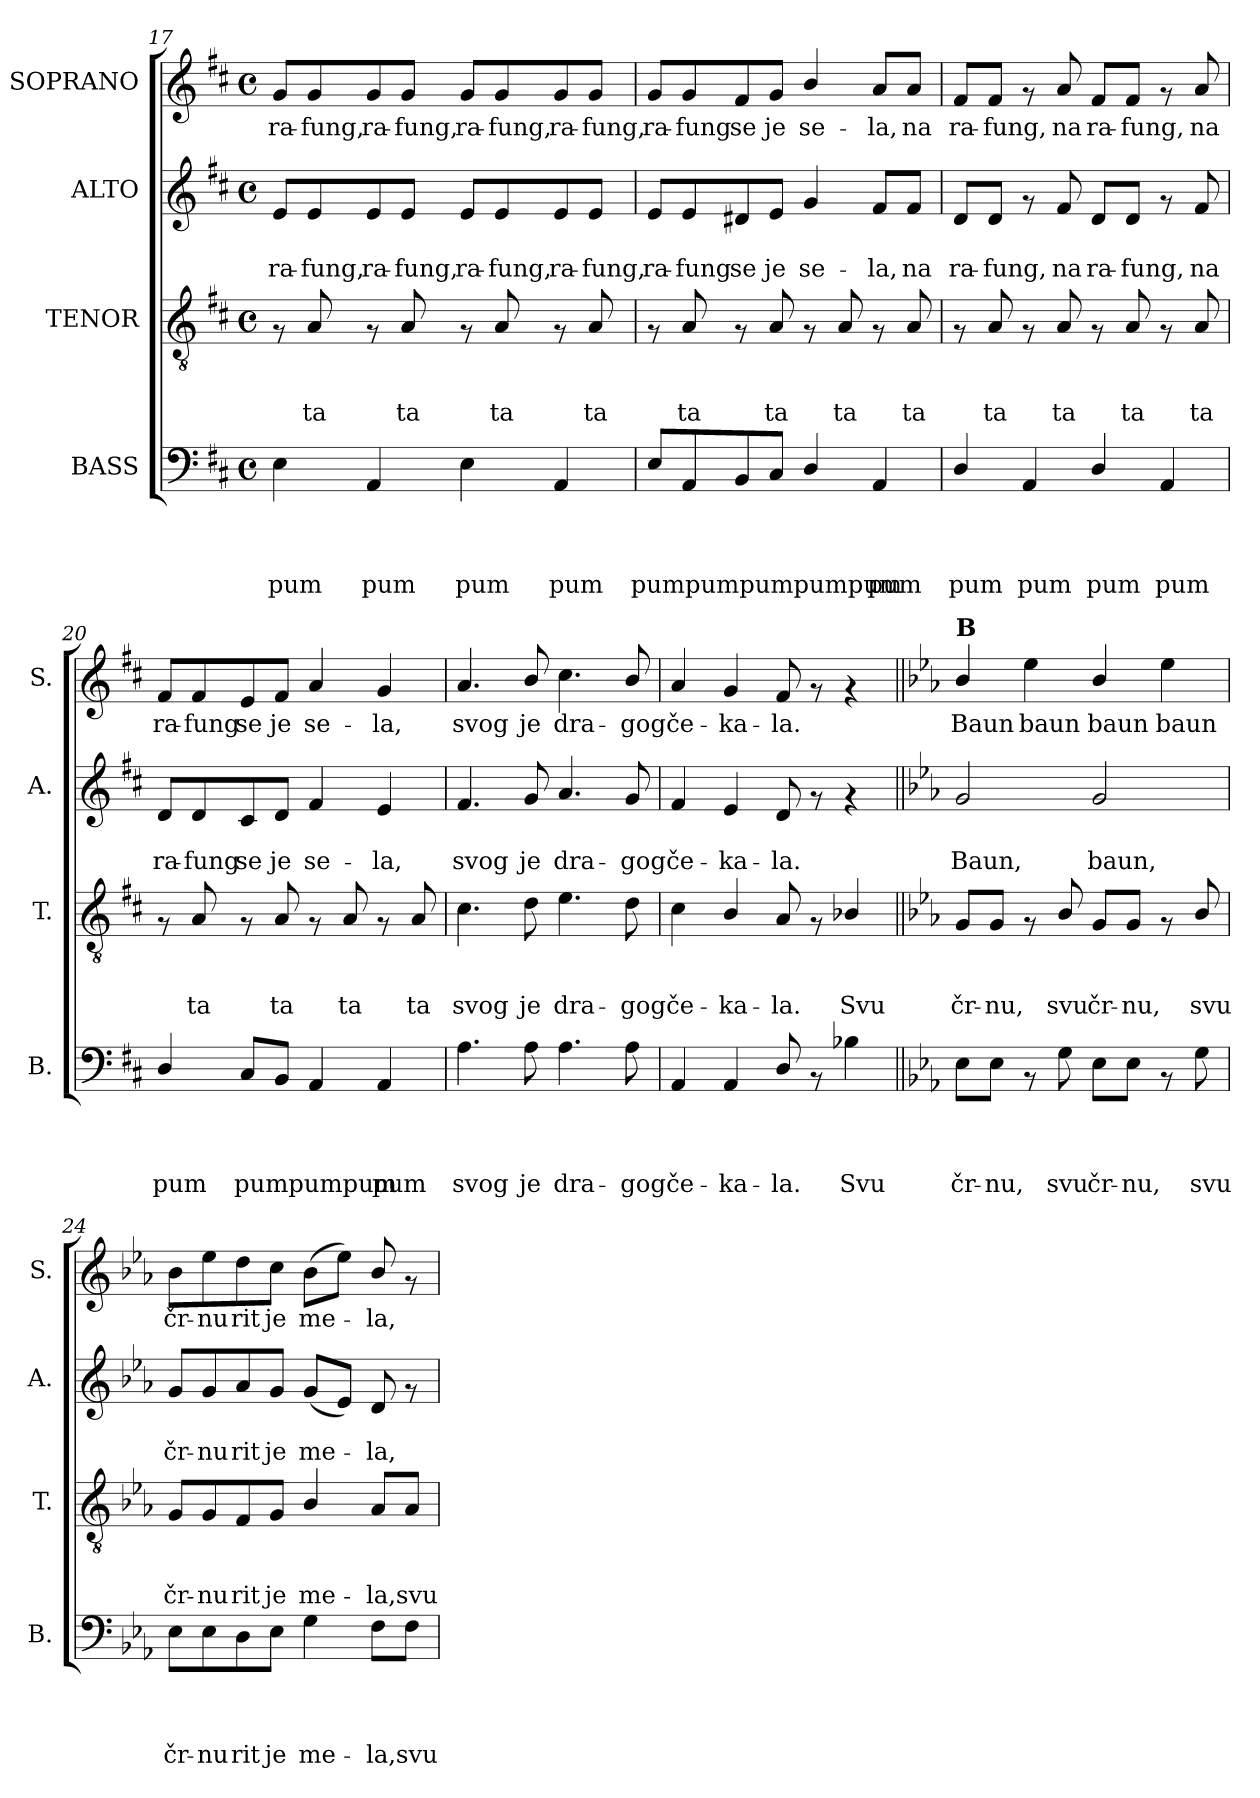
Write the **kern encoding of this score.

**kern	**text	**text	**text	**text	**kern	**text	**text	**text	**kern	**text	**text	**kern	**text
*part4	*part4	*part4	*part4	*part4	*part3	*part3	*part3	*part3	*part2	*part2	*part2	*part1	*part1
*staff4	*staff4	*staff4	*staff4	*staff4	*staff3	*staff3	*staff3	*staff3	*staff2	*staff2	*staff2	*staff1	*staff1
*I"BASS	*	*	*	*	*I"TENOR	*	*	*	*I"ALTO	*	*	*I"SOPRANO	*
*I'B.	*	*	*	*	*I'T.	*	*	*	*I'A.	*	*	*I'S.	*
*clefF4	*	*	*	*	*clefGv2	*	*	*	*clefG2	*	*	*clefG2	*
*k[f#c#]	*	*	*	*	*k[f#c#]	*	*	*	*k[f#c#]	*	*	*k[f#c#]	*
*D:	*	*	*	*	*D:	*	*	*	*D:	*	*	*D:	*
*M4/4	*	*	*	*	*M4/4	*	*	*	*M4/4	*	*	*M4/4	*
*met(c)	*	*	*	*	*met(c)	*	*	*	*met(c)	*	*	*met(c)	*
=17	=17	=17	=17	=17	=17	=17	=17	=17	=17	=17	=17	=17	=17
!	!	!	!	!LO:LY:b	!	!	!	!	!	!	!LO:LY:b	!	!LO:LY:b
4E\	.	.	.	pum	8rF	.	.	.	8e/L	.	ra-	8g/L	ra-
!	!	!	!	!	!	!	!	!LO:LY:b	!	!	!LO:LY:b	!	!LO:LY:b
.	.	.	.	.	8A/	.	.	ta	8e/	.	-fung,	8g/	-fung,
!	!	!	!	!LO:LY:b	!	!	!	!	!	!	!LO:LY:b	!	!LO:LY:b
4AA/	.	.	.	pum	8rF	.	.	.	8e/	.	ra-	8g/	ra-
!	!	!	!	!	!	!	!	!LO:LY:b	!	!	!LO:LY:b	!	!LO:LY:b
.	.	.	.	.	8A/	.	.	ta	8e/J	.	-fung,	8g/J	-fung,
!	!	!	!	!LO:LY:b	!	!	!	!	!	!	!LO:LY:b	!	!LO:LY:b
4E\	.	.	.	pum	8rF	.	.	.	8e/L	.	ra-	8g/L	ra-
!	!	!	!	!	!	!	!	!LO:LY:b	!	!	!LO:LY:b	!	!LO:LY:b
.	.	.	.	.	8A/	.	.	ta	8e/	.	-fung,	8g/	-fung,
!	!	!	!	!LO:LY:b	!	!	!	!	!	!	!LO:LY:b	!	!LO:LY:b
4AA/	.	.	.	pum	8rF	.	.	.	8e/	.	ra-	8g/	ra-
!	!	!	!	!	!	!	!	!LO:LY:b	!	!	!LO:LY:b	!	!LO:LY:b
.	.	.	.	.	8A/	.	.	ta	8e/J	.	-fung,	8g/J	-fung,
=18	=18	=18	=18	=18	=18	=18	=18	=18	=18	=18	=18	=18	=18
!	!	!	!	!LO:LY:b	!	!	!	!	!	!	!LO:LY:b	!	!LO:LY:b
8E/L	.	.	.	pumpumpumpumpum	8rF	.	.	.	8e/L	.	ra-	8g/L	ra-
!	!	!	!	!	!	!	!	!LO:LY:b	!	!	!LO:LY:b	!	!LO:LY:b
8AA/	.	.	.	.	8A/	.	.	ta	8e/	.	-fung	8g/	-fung
!	!	!	!	!	!	!	!	!	!	!	!LO:LY:b	!	!LO:LY:b
8BB/	.	.	.	.	8rF	.	.	.	8d#X/	.	se	8f#/	se
!	!	!	!	!	!	!	!	!LO:LY:b	!	!	!LO:LY:b	!	!LO:LY:b
8C#/J	.	.	.	.	8A/	.	.	ta	8e/J	.	je	8g/J	je
!	!	!	!	!	!	!	!	!	!	!	!LO:LY:b	!	!LO:LY:b
4D/	.	.	.	.	8rF	.	.	.	4g/	.	se-	4b/	se-
!	!	!	!	!	!	!	!	!LO:LY:b	!	!	!	!	!
.	.	.	.	.	8A/	.	.	ta	.	.	.	.	.
!	!	!	!	!LO:LY:b	!	!	!	!	!	!	!LO:LY:b	!	!LO:LY:b
4AA/	.	.	.	pum	8rF	.	.	.	8f#/L	.	-la,	8a/L	-la,
!	!	!	!	!	!	!	!	!LO:LY:b	!	!	!LO:LY:b	!	!LO:LY:b
.	.	.	.	.	8A/	.	.	ta	8f#/J	.	na	8a/J	na
!!LO:LB:g=z
=19	=19	=19	=19	=19	=19	=19	=19	=19	=19	=19	=19	=19	=19
!	!	!	!	!LO:LY:b	!	!	!	!	!	!	!LO:LY:b	!	!LO:LY:b
4D/	.	.	.	pum	8rF	.	.	.	8d/L	.	ra-	8f#/L	ra-
!	!	!	!	!	!	!	!	!LO:LY:b	!	!	!LO:LY:b	!	!LO:LY:b
.	.	.	.	.	8A/	.	.	ta	8d/J	.	-fung,	8f#/J	-fung,
!	!	!	!	!LO:LY:b	!	!	!	!	!	!	!	!	!
4AA/	.	.	.	pum	8rF	.	.	.	8rf	.	.	8rf	.
!	!	!	!	!	!	!	!	!LO:LY:b	!	!	!LO:LY:b	!	!LO:LY:b
.	.	.	.	.	8A/	.	.	ta	8f#/	.	na	8a/	na
!	!	!	!	!LO:LY:b	!	!	!	!	!	!	!LO:LY:b	!	!LO:LY:b
4D/	.	.	.	pum	8rF	.	.	.	8d/L	.	ra-	8f#/L	ra-
!	!	!	!	!	!	!	!	!LO:LY:b	!	!	!LO:LY:b	!	!LO:LY:b
.	.	.	.	.	8A/	.	.	ta	8d/J	.	-fung,	8f#/J	-fung,
!	!	!	!	!LO:LY:b	!	!	!	!	!	!	!	!	!
4AA/	.	.	.	pum	8rF	.	.	.	8rf	.	.	8rf	.
!	!	!	!	!	!	!	!	!LO:LY:b	!	!	!LO:LY:b	!	!LO:LY:b
.	.	.	.	.	8A/	.	.	ta	8f#/	.	na	8a/	na
=20	=20	=20	=20	=20	=20	=20	=20	=20	=20	=20	=20	=20	=20
!	!	!	!	!LO:LY:b	!	!	!	!	!	!	!LO:LY:b	!	!LO:LY:b
4D/	.	.	.	pum	8rF	.	.	.	8d/L	.	ra-	8f#/L	ra-
!	!	!	!	!	!	!	!	!LO:LY:b	!	!	!LO:LY:b	!	!LO:LY:b
.	.	.	.	.	8A/	.	.	ta	8d/	.	-fung	8f#/	-fung
!	!	!	!	!LO:LY:b	!	!	!	!	!	!	!LO:LY:b	!	!LO:LY:b
8C#/L	.	.	.	pumpumpum	8rF	.	.	.	8c#/	.	se	8e/	se
!	!	!	!	!	!	!	!	!LO:LY:b	!	!	!LO:LY:b	!	!LO:LY:b
8BB/J	.	.	.	.	8A/	.	.	ta	8d/J	.	je	8f#/J	je
!	!	!	!	!	!	!	!	!	!	!	!LO:LY:b	!	!LO:LY:b
4AA/	.	.	.	.	8rF	.	.	.	4f#/	.	se-	4a/	se-
!	!	!	!	!	!	!	!	!LO:LY:b	!	!	!	!	!
.	.	.	.	.	8A/	.	.	ta	.	.	.	.	.
!	!	!	!	!LO:LY:b	!	!	!	!	!	!	!LO:LY:b	!	!LO:LY:b
4AA/	.	.	.	pum	8rF	.	.	.	4e/	.	-la,	4g/	-la,
!	!	!	!	!	!	!	!	!LO:LY:b	!	!	!	!	!
.	.	.	.	.	8A/	.	.	ta	.	.	.	.	.
=21	=21	=21	=21	=21	=21	=21	=21	=21	=21	=21	=21	=21	=21
!	!	!	!	!LO:LY:b	!	!	!	!LO:LY:b	!	!	!LO:LY:b	!	!LO:LY:b
4.A\	.	.	.	svog	4.c#\	.	.	svog	4.f#/	.	svog	4.a/	svog
!	!	!	!	!LO:LY:b	!	!	!	!LO:LY:b	!	!	!LO:LY:b	!	!LO:LY:b
8A\	.	.	.	je	8d\	.	.	je	8g/	.	je	8b/	je
!	!	!	!	!LO:LY:b	!	!	!	!LO:LY:b	!	!	!LO:LY:b	!	!LO:LY:b
4.A\	.	.	.	dra-	4.e\	.	.	dra-	4.a/	.	dra-	4.cc#\	dra-
!	!	!	!	!LO:LY:b	!	!	!	!LO:LY:b	!	!	!LO:LY:b	!	!LO:LY:b
8A\	.	.	.	-gog	8d\	.	.	-gog	8g/	.	-gog	8b/	-gog
=22	=22	=22	=22	=22	=22	=22	=22	=22	=22	=22	=22	=22	=22
!	!	!	!	!LO:LY:b	!	!	!	!LO:LY:b	!	!	!LO:LY:b	!	!LO:LY:b
4AA/	.	.	.	če-	4c#\	.	.	če-	4f#/	.	če-	4a/	če-
!	!	!	!	!LO:LY:b	!	!	!	!LO:LY:b	!	!	!LO:LY:b	!	!LO:LY:b
4AA/	.	.	.	-ka-	4B/	.	.	-ka-	4e/	.	-ka-	4g/	-ka-
!	!	!	!	!LO:LY:b	!	!	!	!LO:LY:b	!	!	!LO:LY:b	!	!LO:LY:b
8D/	.	.	.	-la.	8A/	.	.	-la.	8d/	.	-la.	8f#/	-la.
8rAA	.	.	.	.	8rF	.	.	.	8rf	.	.	8rf	.
!	!	!	!	!LO:LY:b	!	!	!	!LO:LY:b	!	!	!	!	!
4B-X\	.	.	.	Svu	4B-X/	.	.	Svu	4rf	.	.	4rf	.
!!LO:PB:g=z
=23||	=23||	=23||	=23||	=23||	=23||	=23||	=23||	=23||	=23||	=23||	=23||	=23||	=23||
*k[b-e-a-]	*	*	*	*	*k[b-e-a-]	*	*	*	*k[b-e-a-]	*	*	*k[b-e-a-]	*
*E-:	*	*	*	*	*E-:	*	*	*	*E-:	*	*	*E-:	*
!	!	!	!	!	!	!	!	!	!	!	!	!LO:TX:a:B:t=B	!
!	!	!	!	!LO:LY:b	!	!	!	!LO:LY:b	!	!	!LO:LY:b	!	!LO:LY:b
8E-\L	.	.	.	čr-	8G/L	.	.	čr-	2g/	.	Baun,	4b-/	Baun
!	!	!	!	!LO:LY:b	!	!	!	!LO:LY:b	!	!	!	!	!
8E-\J	.	.	.	-nu,	8G/J	.	.	-nu,	.	.	.	.	.
!	!	!	!	!	!	!	!	!	!	!	!	!	!LO:LY:b
8rAA	.	.	.	.	8rF	.	.	.	.	.	.	4ee-\	baun
!	!	!	!	!LO:LY:b	!	!	!	!LO:LY:b	!	!	!	!	!
8G\	.	.	.	svu	8B-/	.	.	svu	.	.	.	.	.
!	!	!	!	!LO:LY:b	!	!	!	!LO:LY:b	!	!	!LO:LY:b	!	!LO:LY:b
8E-\L	.	.	.	čr-	8G/L	.	.	čr-	2g/	.	baun,	4b-/	baun
!	!	!	!	!LO:LY:b	!	!	!	!LO:LY:b	!	!	!	!	!
8E-\J	.	.	.	-nu,	8G/J	.	.	-nu,	.	.	.	.	.
!	!	!	!	!	!	!	!	!	!	!	!	!	!LO:LY:b
8rAA	.	.	.	.	8rF	.	.	.	.	.	.	4ee-\	baun
!	!	!	!	!LO:LY:b	!	!	!	!LO:LY:b	!	!	!	!	!
8G\	.	.	.	svu	8B-/	.	.	svu	.	.	.	.	.
=24	=24	=24	=24	=24	=24	=24	=24	=24	=24	=24	=24	=24	=24
!	!	!	!	!LO:LY:b	!	!	!	!LO:LY:b	!	!	!LO:LY:b	!	!LO:LY:b
8E-\L	.	.	.	čr-	8G/L	.	.	čr-	8g/L	.	čr-	8b-\L	čr-
!	!	!	!	!LO:LY:b	!	!	!	!LO:LY:b	!	!	!LO:LY:b	!	!LO:LY:b
8E-\	.	.	.	-nu	8G/	.	.	-nu	8g/	.	-nu	8ee-\	-nu
!	!	!	!	!LO:LY:b	!	!	!	!LO:LY:b	!	!	!LO:LY:b	!	!LO:LY:b
8D\	.	.	.	rit	8F/	.	.	rit	8a-/	.	rit	8dd\	rit
!	!	!	!	!LO:LY:b	!	!	!	!LO:LY:b	!	!	!LO:LY:b	!	!LO:LY:b
8E-\J	.	.	.	je	8G/J	.	.	je	8g/J	.	je	8cc\J	je
!	!	!	!	!LO:LY:b	!	!	!	!LO:LY:b	!	!	!LO:LY:b	!	!LO:LY:b
4G\	.	.	.	me-	4B-/	.	.	me-	(<8g/L	.	me-	(>8b-\L	me-
.	.	.	.	.	.	.	.	.	8e-/J)	.	.	8ee-\J)	.
!	!	!	!	!LO:LY:b	!	!	!	!LO:LY:b	!	!	!LO:LY:b	!	!LO:LY:b
8F\L	.	.	.	-la,svu	8A-/L	.	.	-la,svu	8d/	.	-la,	8b-/	-la,
8F\J	.	.	.	.	8A-/J	.	.	.	8rf	.	.	8rf	.
=	=	=	=	=	=	=	=	=	=	=	=	=	=
*-	*-	*-	*-	*-	*-	*-	*-	*-	*-	*-	*-	*-	*-
